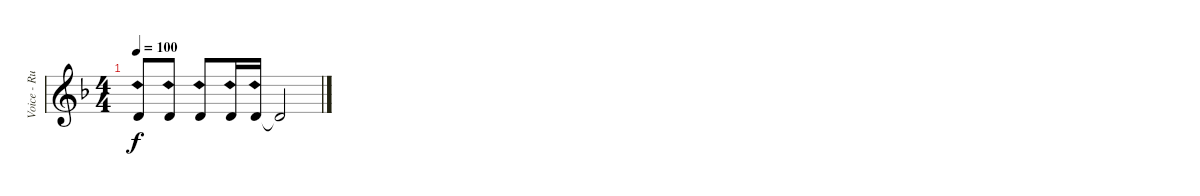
\track ("Voice - Ruki" "Voice - Ru") {instrument lead6voice}
\staff {score}
\tuning (Db4 Ab3 E3 B2 Gb2 Db2) {hide}
\ts (4 4)
\tempo 100
\clef g2
\ks f
1.1{sh 12}.8{dy f} 1.1{sh 12}.8 1.1{sh 12}.8 1.1{sh 12}.16 1.1{sh 12}.16 1.1{t}.2
